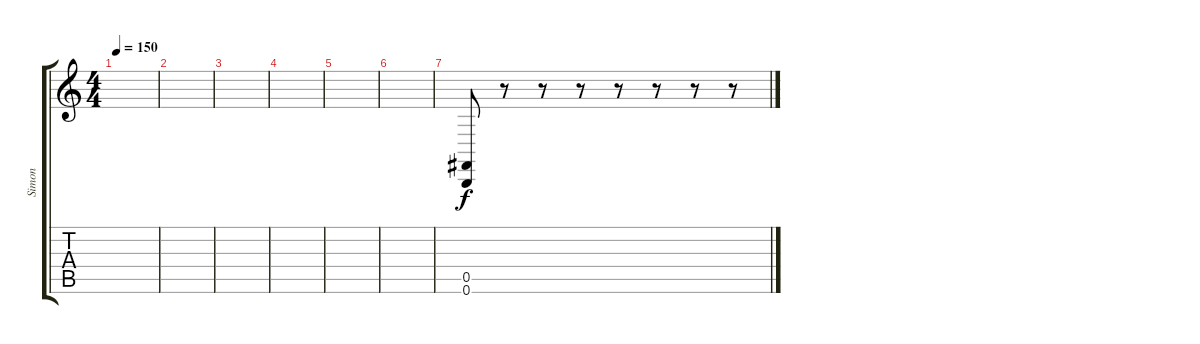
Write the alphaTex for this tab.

\track ("Simon" "Simon") {instrument acousticgrandpiano}
\staff {score tabs}
\tuning (Db4 Ab3 E3 B2 Gb2 B1) {hide}
\ts (4 4)
\tempo 150
\clef g2
\ks c
|
|
|
|
|
|
(0.5 0.6).8 r.8 r.8 r.8 r.8 r.8 r.8 r.8
